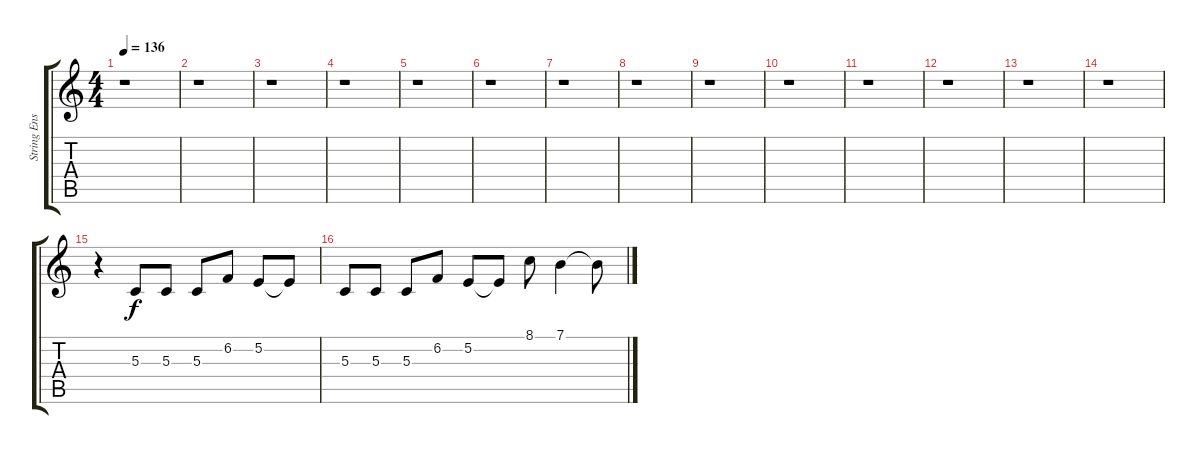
\track ("String Ensemble" "String Ens") {instrument stringensemble1}
\staff {score tabs}
\tuning (E4 B3 G3 D3 A2 D2) {hide}
\ts (4 4)
\tempo 136
\clef g2
\ks c
r.1{dy f} |
r.1 |
r.1 |
r.1 |
r.1 |
r.1 |
r.1 |
r.1 |
r.1 |
r.1 |
r.1 |
r.1 |
r.1 |
r.1 |
r.4 5.3.8 5.3.8 5.3.8 6.2.8 5.2.8 5.2{t}.8 |
5.3.8 5.3.8 5.3.8 6.2.8 5.2.8 5.2{t}.8 8.1.8 7.1.4 7.1{t}.8
